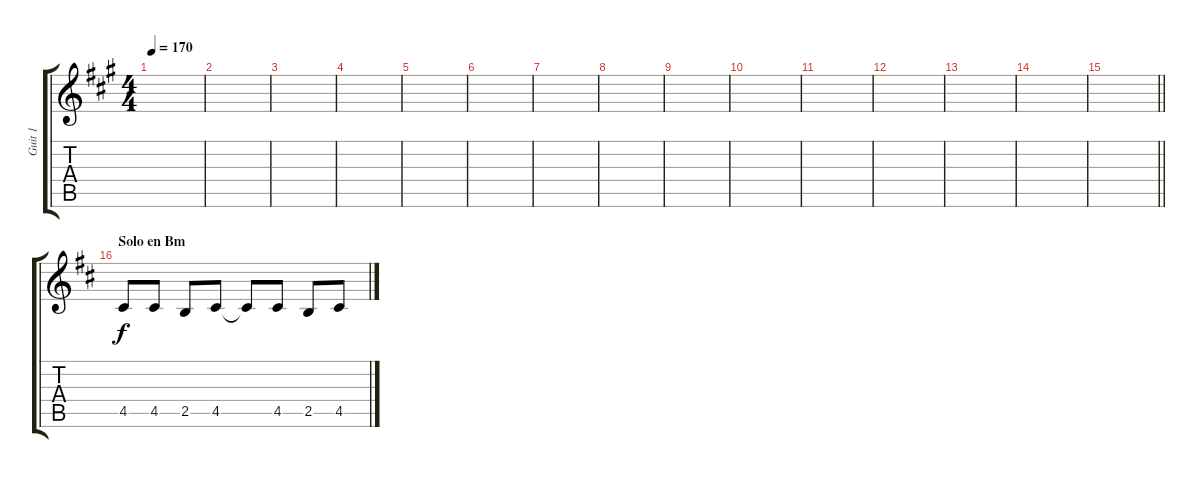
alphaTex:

\track ("Guit 1" "Guit 1") {instrument overdrivenguitar}
\staff {score tabs}
\tuning (E4 B3 G3 D3 A2 E2) {hide}
\ts (4 4)
\tempo 170
\clef g2
\ks f#minor
|
|
|
|
|
|
|
|
|
|
|
|
|
|
\barLineRight lightlight
|
\section ("" "Solo en Bm")
\ks bminor
4.5.8 4.5.8 2.5.8 4.5.8 4.5{t}.8 4.5.8 2.5.8 4.5.8
